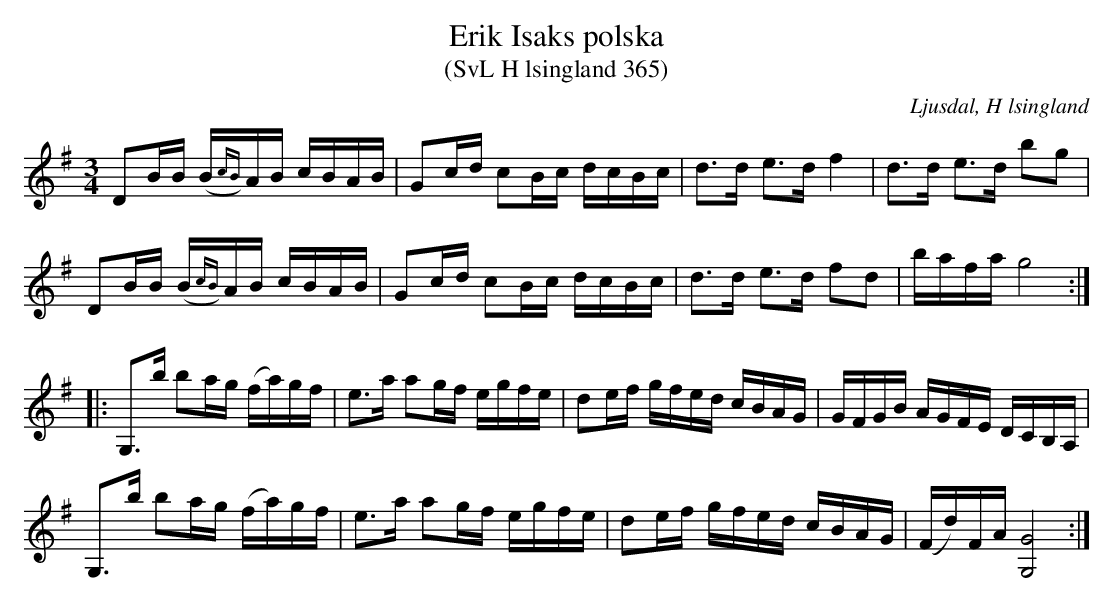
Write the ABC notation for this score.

X:1
T:Erik Isaks polska
T:(SvL H lsingland 365)
O:Ljusdal, H lsingland
M:3/4
L:1/8
K:G
DB/B/ (B/{cB})A/B/ c/B/A/B/|Gc/d/ cB/c/ d/c/B/c/|d>d e>d f2|d>d e>d bg|
DB/B/ (B/{cB})A/B/ c/B/A/B/|Gc/d/ cB/c/ d/c/B/c/|d>d e>d fd|b/a/f/a/ g4:|
|:G,>b ba/g/ (f/a/)g/f/|e>a ag/f/ e/g/f/e/|de/f/ g/f/e/d/ c/B/A/G/|G/F/G/B/ A/G/F/E/ D/C/B,/A,/|
G,>b ba/g/ (f/a/)g/f/|e>a ag/f/ e/g/f/e/|de/f/ g/f/e/d/ c/B/A/G/|(F/d/)F/A/ [GG,]4:|
